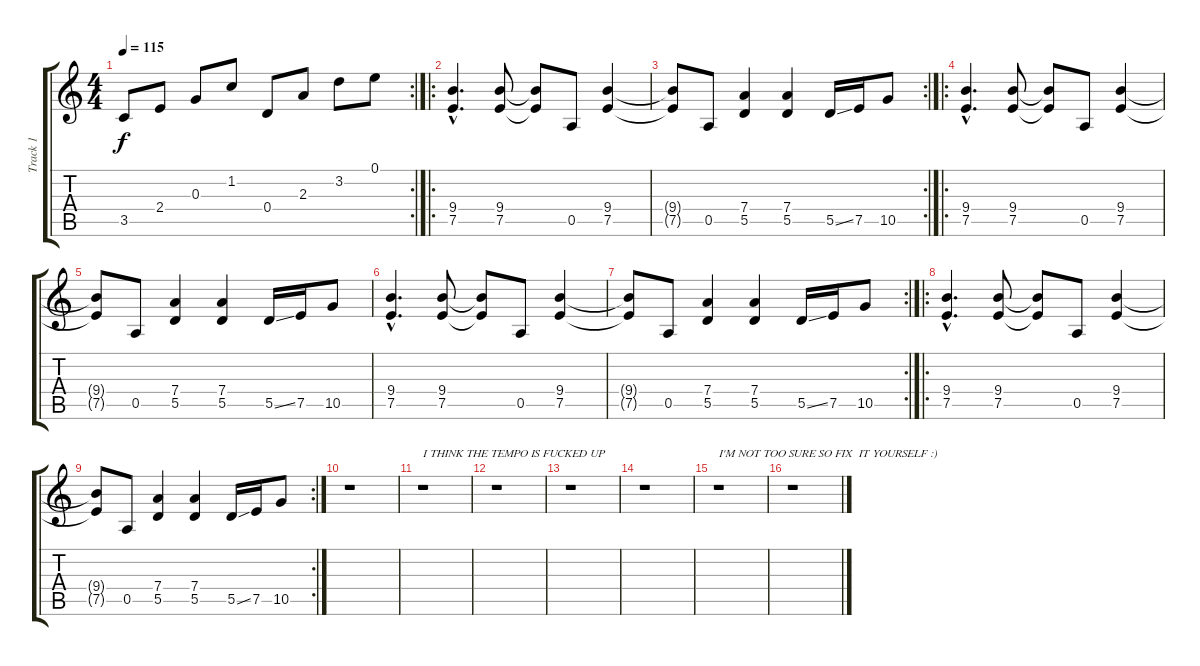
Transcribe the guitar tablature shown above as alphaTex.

\track ("Track 1" "Track 1") {instrument overdrivenguitar}
\staff {score tabs}
\tuning (E4 B3 G3 D3 A2 E2) {hide}
\rc 2
\ts (4 4)
\tempo 115
\clef g2
\ks c
3.5.8{dy f} 2.4.8 0.3.8 1.2.8 0.4.8 2.3.8 3.2.8 0.1.8 |
\ro
(9.4{hac} 7.5{hac}).4{d} (9.4 7.5).8 (9.4{t} 7.5{t}).8 0.5.8 (9.4 7.5).4 |
\rc 2
(9.4{t} 7.5{t}).8 0.5.8 (7.4 5.5).4 (7.4 5.5).4 5.5{ss}.16 7.5.16 10.5.8 |
\ro
(9.4{hac} 7.5{hac}).4{d} (9.4 7.5).8 (9.4{t} 7.5{t}).8 0.5.8 (9.4 7.5).4 |
(9.4{t} 7.5{t}).8 0.5.8 (7.4 5.5).4 (7.4 5.5).4 5.5{ss}.16 7.5.16 10.5.8 |
(9.4{hac} 7.5{hac}).4{d} (9.4 7.5).8 (9.4{t} 7.5{t}).8 0.5.8 (9.4 7.5).4 |
\rc 2
(9.4{t} 7.5{t}).8 0.5.8 (7.4 5.5).4 (7.4 5.5).4 5.5{ss}.16 7.5.16 10.5.8 |
\ro
(9.4{hac} 7.5{hac}).4{d} (9.4 7.5).8 (9.4{t} 7.5{t}).8 0.5.8 (9.4 7.5).4 |
\rc 2
(9.4{t} 7.5{t}).8 0.5.8 (7.4 5.5).4 (7.4 5.5).4 5.5{ss}.16 7.5.16 10.5.8 |
r.1 |
r.1{txt "I THINK THE TEMPO IS FUCKED UP"} |
r.1 |
r.1 |
r.1 |
r.1{txt "I'M NOT TOO SURE SO FIX  IT YOURSELF :)"} |
r.1
